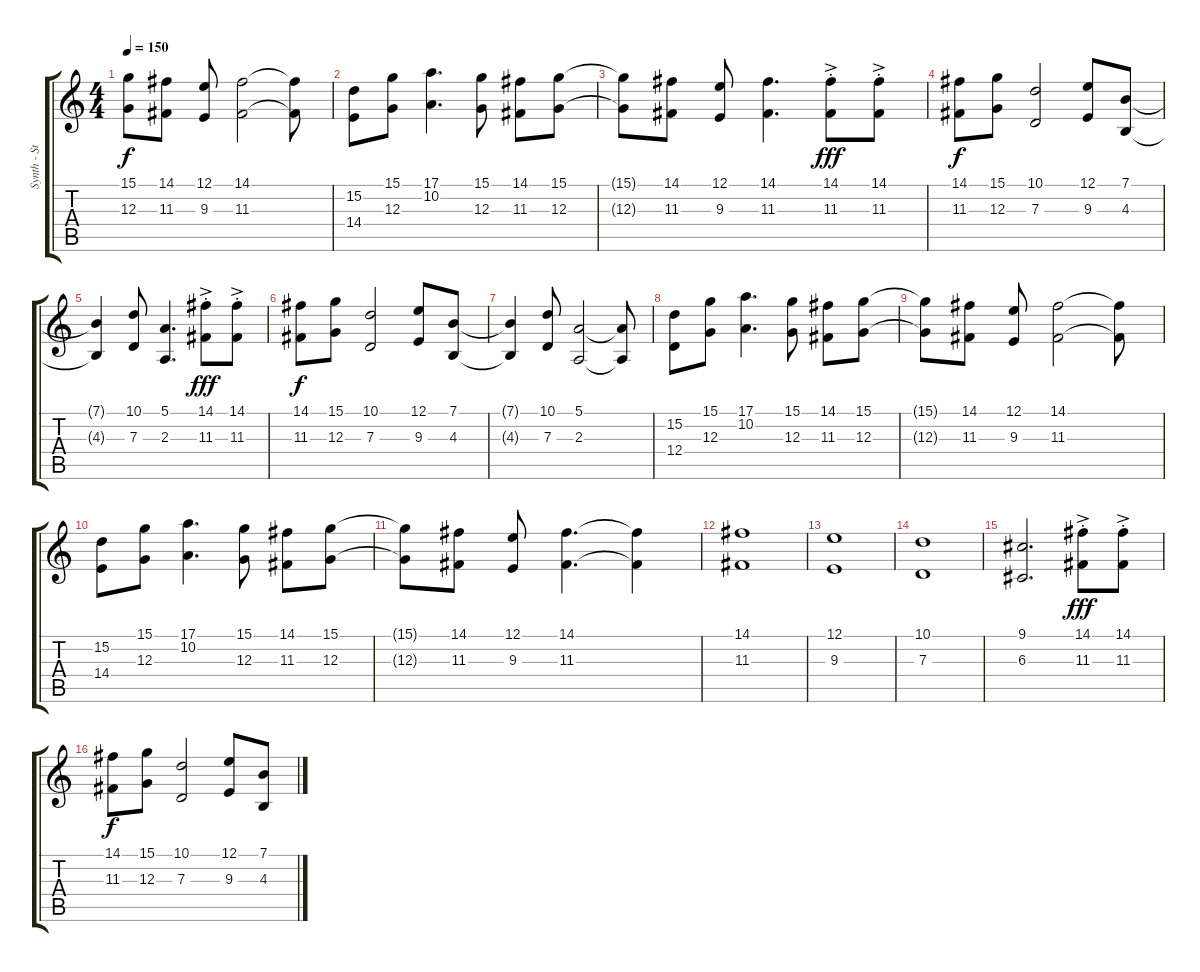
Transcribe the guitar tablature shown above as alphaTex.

\track ("Synth - Strings 2" "Synth - St") {instrument stringensemble1}
\staff {score tabs}
\tuning (E4 B3 G3 D3 A2 E2) {hide}
\ts (4 4)
\tempo 150
\clef g2
\ks c
(15.1{t} 12.3{t}).8{dy f} (14.1 11.3).8 (12.1 9.3).8 (14.1 11.3).2 (14.1{t} 11.3{t}).8 |
(15.2 14.4).8 (15.1 12.3).8 (17.1 10.2).4{d} (15.1 12.3).8 (14.1 11.3).8 (15.1 12.3).8 |
(15.1{t} 12.3{t}).8 (14.1 11.3).8 (12.1 9.3).8 (14.1 11.3).4{d} (14.1{ac st} 11.3{ac st}).8{dy fff} (14.1{ac st} 11.3{ac st}).8 |
(14.1 11.3).8{dy f} (15.1 12.3).8 (10.1 7.3).2 (12.1 9.3).8 (7.1 4.3).8 |
(7.1{t} 4.3{t}).4 (10.1 7.3).8 (5.1 2.3).4{d} (14.1{ac st} 11.3{ac st}).8{dy fff} (14.1{ac st} 11.3{ac st}).8 |
(14.1 11.3).8{dy f} (15.1 12.3).8 (10.1 7.3).2 (12.1 9.3).8 (7.1 4.3).8 |
(7.1{t} 4.3{t}).4 (10.1 7.3).8 (5.1 2.3).2 (5.1{t} 2.3{t}).8 |
(15.2 12.4).8 (15.1 12.3).8 (17.1 10.2).4{d} (15.1 12.3).8 (14.1 11.3).8 (15.1 12.3).8 |
(15.1{t} 12.3{t}).8 (14.1 11.3).8 (12.1 9.3).8 (14.1 11.3).2 (14.1{t} 11.3{t}).8 |
(15.2 14.4).8 (15.1 12.3).8 (17.1 10.2).4{d} (15.1 12.3).8 (14.1 11.3).8 (15.1 12.3).8 |
(15.1{t} 12.3{t}).8 (14.1 11.3).8 (12.1 9.3).8 (14.1 11.3).4{d} (14.1{t} 11.3{t}).4 |
(14.1 11.3).1 |
(12.1 9.3).1 |
(10.1 7.3).1 |
(9.1 6.3).2{d} (14.1{ac st} 11.3{ac st}).8{dy fff} (14.1{ac st} 11.3{ac st}).8 |
(14.1 11.3).8{dy f} (15.1 12.3).8 (10.1 7.3).2 (12.1 9.3).8 (7.1 4.3).8
